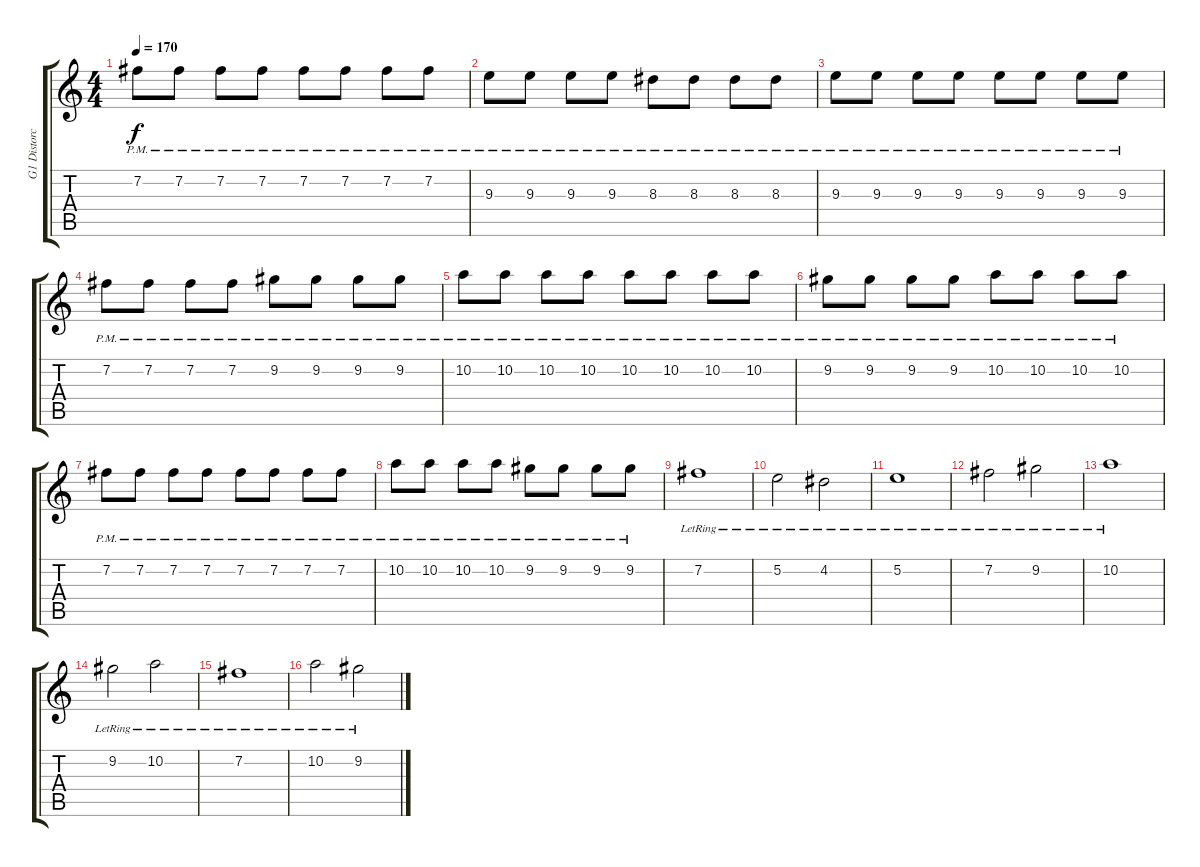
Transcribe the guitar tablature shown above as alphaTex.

\track ("G1 Distorcion" "G1 Distorc") {instrument distortionguitar}
\staff {score tabs}
\tuning (E4 B3 G3 D3 A2 E2) {hide}
\ts (4 4)
\tempo 170
\clef g2
\ks c
7.2{pm}.8{dy f} 7.2{pm}.8 7.2{pm}.8 7.2{pm}.8 7.2{pm}.8 7.2{pm}.8 7.2{pm}.8 7.2{pm}.8 |
9.3{pm}.8 9.3{pm}.8 9.3{pm}.8 9.3{pm}.8 8.3{pm}.8 8.3{pm}.8 8.3{pm}.8 8.3{pm}.8 |
9.3{pm}.8 9.3{pm}.8 9.3{pm}.8 9.3{pm}.8 9.3{pm}.8 9.3{pm}.8 9.3{pm}.8 9.3{pm}.8 |
7.2{pm}.8 7.2{pm}.8 7.2{pm}.8 7.2{pm}.8 9.2{pm}.8 9.2{pm}.8 9.2{pm}.8 9.2{pm}.8 |
10.2{pm}.8 10.2{pm}.8 10.2{pm}.8 10.2{pm}.8 10.2{pm}.8 10.2{pm}.8 10.2{pm}.8 10.2{pm}.8 |
9.2{pm}.8 9.2{pm}.8 9.2{pm}.8 9.2{pm}.8 10.2{pm}.8 10.2{pm}.8 10.2{pm}.8 10.2{pm}.8 |
7.2{pm}.8 7.2{pm}.8 7.2{pm}.8 7.2{pm}.8 7.2{pm}.8 7.2{pm}.8 7.2{pm}.8 7.2{pm}.8 |
10.2{pm}.8 10.2{pm}.8 10.2{pm}.8 10.2{pm}.8 9.2{pm}.8 9.2{pm}.8 9.2{pm}.8 9.2{pm}.8 |
7.2{lr}.1 |
5.2{lr}.2 4.2{lr}.2 |
5.2{lr}.1 |
7.2{lr}.2 9.2{lr}.2 |
10.2{lr}.1 |
9.2{lr}.2 10.2{lr}.2 |
7.2{lr}.1 |
10.2{lr}.2 9.2{lr}.2
